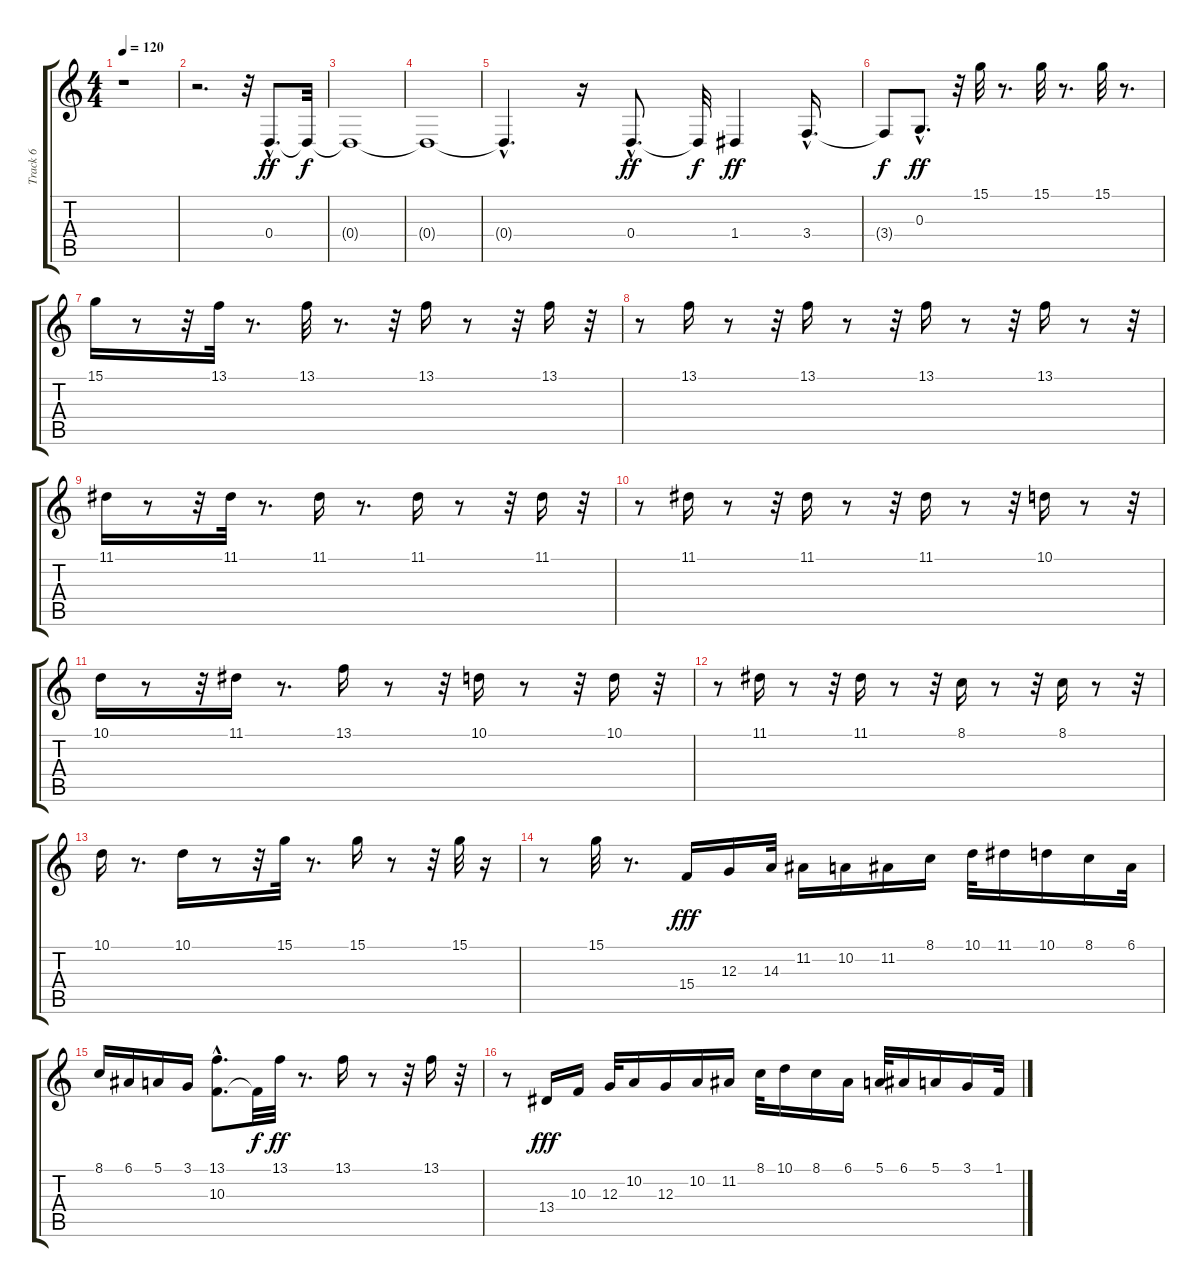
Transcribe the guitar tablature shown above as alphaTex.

\track ("Track 6" "Track 6") {instrument electricgrandpiano}
\staff {score tabs}
\tuning (E4 B3 G3 D3 A2 E2) {hide}
\ts (4 4)
\tempo 120
\clef g2
\ks c
r.1{dy ff instrument electricgrandpiano} |
r.2{d} r.32 0.4{hac}.8{d} 0.4{t}.32{dy f} |
0.4{t}.1 |
0.4{t}.1 |
0.4{hac t}.4{d} r.16 0.4{hac}.8{d dy ff} 0.4{t}.32{dy f} 1.4.4{dy ff} 3.4{hac}.16{d} |
3.4{t}.8{dy f} 0.3{hac}.8{d dy ff} r.32 15.1.32 r.8{d} 15.1.32 r.8{d} 15.1.32 r.8{d} |
15.1.16 r.8 r.32 13.1.32 r.8{d} 13.1.32 r.8{d} r.32 13.1.16 r.8 r.32 13.1.16 r.32 |
r.8 13.1.16 r.8 r.32 13.1.16 r.8 r.32 13.1.16 r.8 r.32 13.1.16 r.8 r.32 |
11.1.16 r.8 r.32 11.1.32 r.8{d} 11.1.16 r.8{d} 11.1.16 r.8 r.32 11.1.16 r.32 |
r.8 11.1.16 r.8 r.32 11.1.16 r.8 r.32 11.1.16 r.8 r.32 10.1.16 r.8 r.32 |
10.1.16 r.8 r.32 11.1.16 r.8{d} 13.1.16 r.8 r.32 10.1.16 r.8 r.32 10.1.16 r.32 |
r.8 11.1.16 r.8 r.32 11.1.16 r.8 r.32 8.1.16 r.8 r.32 8.1.16 r.8 r.32 |
10.1.16 r.8{d} 10.1.16 r.8 r.32 15.1.32 r.8{d} 15.1.16 r.8 r.32 15.1.32 r.16 |
r.8 15.1.32 r.8{d} 15.4.16{dy fff} 12.3.16 14.3.32 11.2.16 10.2.16 11.2.16 8.1.16 10.1.32 11.1.16 10.1.16 8.1.16 6.1.32 |
8.1.16 6.1.16 5.1.16 3.1.16 (13.1 10.3{hac}).8{d} 10.3{t}.32{dy f} 13.1.32{dy ff} r.8{d} 13.1.16 r.8 r.32 13.1.16 r.32 |
r.8 13.4.16{dy fff} 10.3.16 12.3.32 10.2.16 12.3.16 10.2.16 11.2.16 8.1.32 10.1.16 8.1.16 6.1.16 5.1.32 6.1.16 5.1.16 3.1.16 1.1.32
